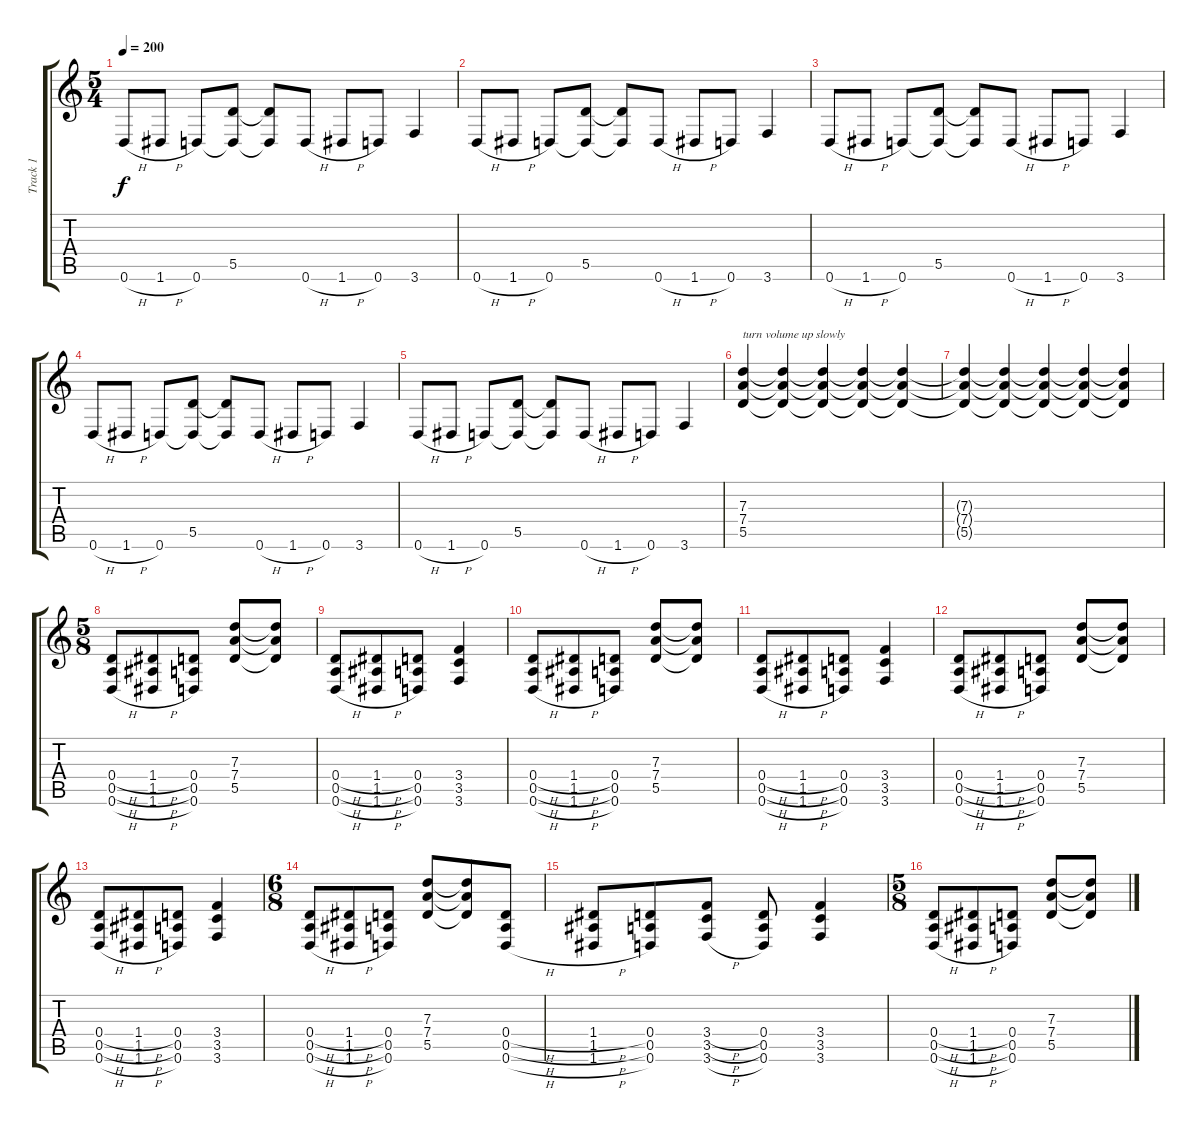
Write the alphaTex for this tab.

\track ("Track 1" "Track 1") {instrument distortionguitar}
\staff {score tabs}
\tuning (E4 B3 G3 D3 A2 D2) {hide}
\ts (5 4)
\tempo 200
\clef g2
\ks c
0.6{h}.8{dy f} 1.6{h}.8 0.6.8 (5.5 0.6{t}).8 (5.5{t} 0.6{t}).8 0.6{h}.8 1.6{h}.8 0.6.8 3.6.4 |
0.6{h}.8 1.6{h}.8 0.6.8 (5.5 0.6{t}).8 (5.5{t} 0.6{t}).8 0.6{h}.8 1.6{h}.8 0.6.8 3.6.4 |
0.6{h}.8 1.6{h}.8 0.6.8 (5.5 0.6{t}).8 (5.5{t} 0.6{t}).8 0.6{h}.8 1.6{h}.8 0.6.8 3.6.4 |
0.6{h}.8 1.6{h}.8 0.6.8 (5.5 0.6{t}).8 (5.5{t} 0.6{t}).8 0.6{h}.8 1.6{h}.8 0.6.8 3.6.4 |
0.6{h}.8 1.6{h}.8 0.6.8 (5.5 0.6{t}).8 (5.5{t} 0.6{t}).8 0.6{h}.8 1.6{h}.8 0.6.8 3.6.4 |
(7.3 7.4 5.5).4{txt "turn volume up slowly" volume 3} (7.3{t} 7.4{t} 5.5{t}).4{volume 5} (7.3{t} 7.4{t} 5.5{t}).4{volume 6} (7.3{t} 7.4{t} 5.5{t}).4{volume 7} (7.3{t} 7.4{t} 5.5{t}).4{volume 8} |
(7.3{t} 7.4{t} 5.5{t}).4{volume 9} (7.3{t} 7.4{t} 5.5{t}).4{volume 10} (7.3{t} 7.4{t} 5.5{t}).4{volume 11} (7.3{t} 7.4{t} 5.5{t}).4{volume 12} (7.3{t} 7.4{t} 5.5{t}).4{volume 13} |
\ts (5 8)
(0.4{h} 0.5{h} 0.6{h}).8 (1.4{h} 1.5{h} 1.6{h}).8 (0.4 0.5 0.6).8 (7.3 7.4 5.5).8 (7.3{t} 7.4{t} 5.5{t}).8 |
(0.4{h} 0.5{h} 0.6{h}).8 (1.4{h} 1.5{h} 1.6{h}).8 (0.4 0.5 0.6).8 (3.4 3.5 3.6).4 |
(0.4{h} 0.5{h} 0.6{h}).8 (1.4{h} 1.5{h} 1.6{h}).8 (0.4 0.5 0.6).8 (7.3 7.4 5.5).8 (7.3{t} 7.4{t} 5.5{t}).8 |
(0.4{h} 0.5{h} 0.6{h}).8 (1.4{h} 1.5{h} 1.6{h}).8 (0.4 0.5 0.6).8 (3.4 3.5 3.6).4 |
(0.4{h} 0.5{h} 0.6{h}).8 (1.4{h} 1.5{h} 1.6{h}).8 (0.4 0.5 0.6).8 (7.3 7.4 5.5).8 (7.3{t} 7.4{t} 5.5{t}).8 |
(0.4{h} 0.5{h} 0.6{h}).8 (1.4{h} 1.5{h} 1.6{h}).8 (0.4 0.5 0.6).8 (3.4 3.5 3.6).4 |
\ts (6 8)
(0.4{h} 0.5{h} 0.6{h}).8 (1.4{h} 1.5{h} 1.6{h}).8 (0.4 0.5 0.6).8 (7.3 7.4 5.5).8 (7.3{t} 7.4{t} 5.5{t}).8 (0.4{h} 0.5{h} 0.6{h}).8 |
(1.4{h} 1.5{h} 1.6{h}).8 (0.4 0.5 0.6).8 (3.4{h} 3.5{h} 3.6{h}).8 (0.4 0.5 0.6).8 (3.4 3.5 3.6).4 |
\ts (5 8)
(0.4{h} 0.5{h} 0.6{h}).8 (1.4{h} 1.5{h} 1.6{h}).8 (0.4 0.5 0.6).8 (7.3 7.4 5.5).8 (7.3{t} 7.4{t} 5.5{t}).8
